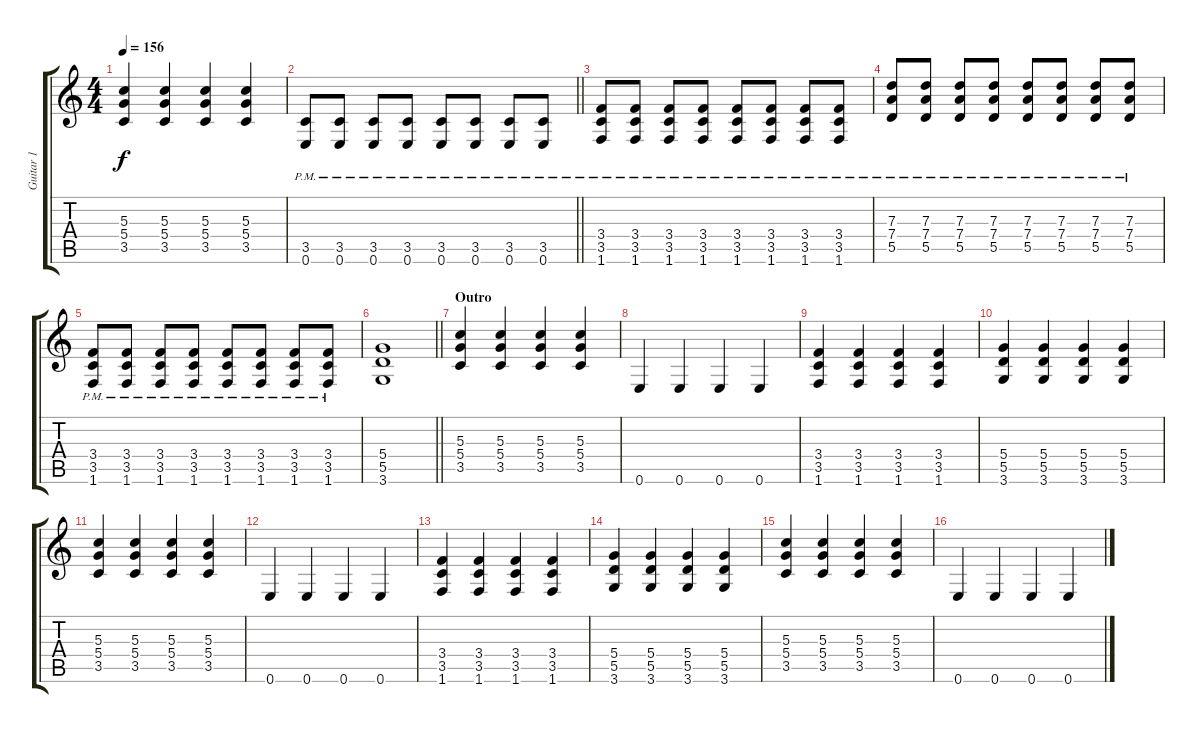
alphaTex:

\track ("Guitar 1" "Guitar 1") {instrument distortionguitar}
\staff {score tabs}
\tuning (E4 B3 G3 D3 A2 E2) {hide}
\ts (4 4)
\tempo 156
\clef g2
\ks c
(5.3 5.4 3.5).4{dy f} (5.3 5.4 3.5).4 (5.3 5.4 3.5).4 (5.3 5.4 3.5).4 |
\barLineRight lightlight
(3.5{pm} 0.6{pm}).8 (3.5{pm} 0.6{pm}).8 (3.5{pm} 0.6{pm}).8 (3.5{pm} 0.6{pm}).8 (3.5{pm} 0.6{pm}).8 (3.5{pm} 0.6{pm}).8 (3.5{pm} 0.6{pm}).8 (3.5{pm} 0.6{pm}).8 |
(3.4{pm} 3.5{pm} 1.6{pm}).8 (3.4{pm} 3.5{pm} 1.6{pm}).8 (3.4{pm} 3.5{pm} 1.6{pm}).8 (3.4{pm} 3.5{pm} 1.6{pm}).8 (3.4{pm} 3.5{pm} 1.6{pm}).8 (3.4{pm} 3.5{pm} 1.6{pm}).8 (3.4{pm} 3.5{pm} 1.6{pm}).8 (3.4{pm} 3.5{pm} 1.6{pm}).8 |
(7.3{pm} 7.4{pm} 5.5{pm}).8 (7.3{pm} 7.4{pm} 5.5{pm}).8 (7.3{pm} 7.4{pm} 5.5{pm}).8 (7.3{pm} 7.4{pm} 5.5{pm}).8 (7.3{pm} 7.4{pm} 5.5{pm}).8 (7.3{pm} 7.4{pm} 5.5{pm}).8 (7.3{pm} 7.4{pm} 5.5{pm}).8 (7.3{pm} 7.4{pm} 5.5{pm}).8 |
(3.4{pm} 3.5{pm} 1.6{pm}).8 (3.4{pm} 3.5{pm} 1.6{pm}).8 (3.4{pm} 3.5{pm} 1.6{pm}).8 (3.4{pm} 3.5{pm} 1.6{pm}).8 (3.4{pm} 3.5{pm} 1.6{pm}).8 (3.4{pm} 3.5{pm} 1.6{pm}).8 (3.4{pm} 3.5{pm} 1.6{pm}).8 (3.4{pm} 3.5{pm} 1.6{pm}).8 |
\barLineRight lightlight
(5.4 5.5 3.6).1 |
\section ("" "Outro")
(5.3 5.4 3.5).4 (5.3 5.4 3.5).4 (5.3 5.4 3.5).4 (5.3 5.4 3.5).4 |
0.6.4 0.6.4 0.6.4 0.6.4 |
(3.4 3.5 1.6).4 (3.4 3.5 1.6).4 (3.4 3.5 1.6).4 (3.4 3.5 1.6).4 |
(5.4 5.5 3.6).4 (5.4 5.5 3.6).4 (5.4 5.5 3.6).4 (5.4 5.5 3.6).4 |
(5.3 5.4 3.5).4 (5.3 5.4 3.5).4 (5.3 5.4 3.5).4 (5.3 5.4 3.5).4 |
0.6.4 0.6.4 0.6.4 0.6.4 |
(3.4 3.5 1.6).4 (3.4 3.5 1.6).4 (3.4 3.5 1.6).4 (3.4 3.5 1.6).4 |
(5.4 5.5 3.6).4 (5.4 5.5 3.6).4 (5.4 5.5 3.6).4 (5.4 5.5 3.6).4 |
(5.3 5.4 3.5).4 (5.3 5.4 3.5).4 (5.3 5.4 3.5).4 (5.3 5.4 3.5).4 |
0.6.4 0.6.4 0.6.4 0.6.4
